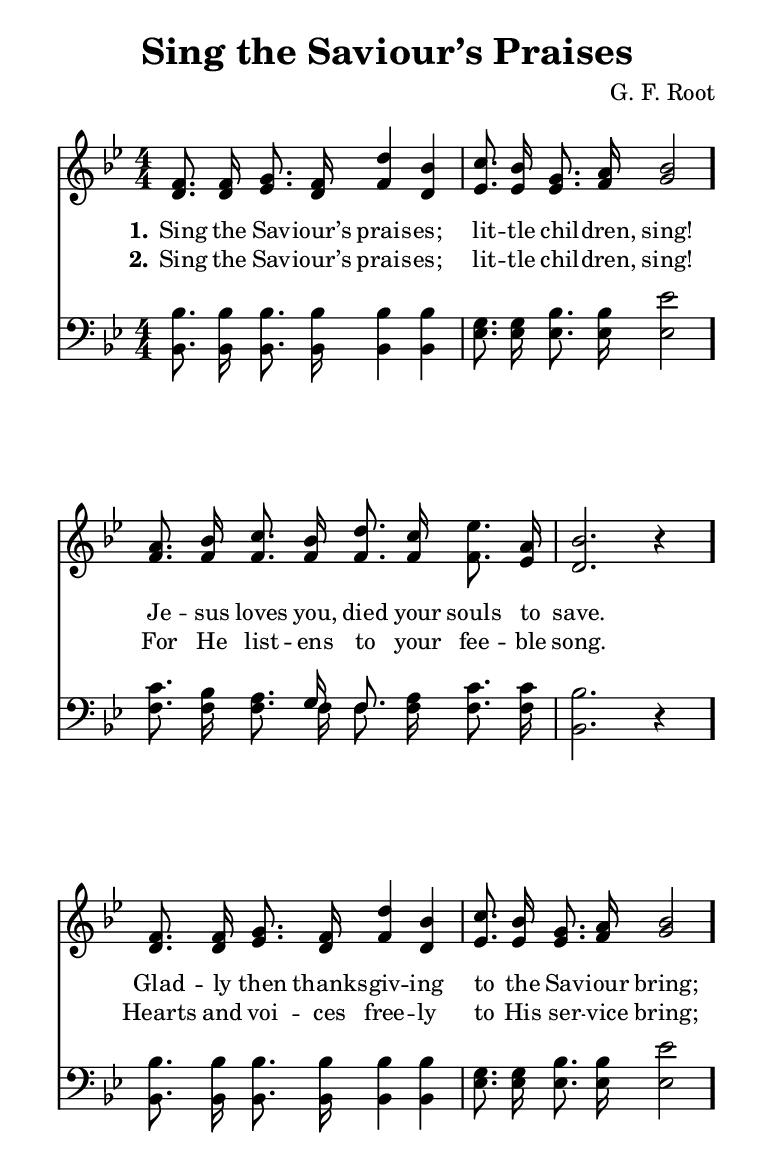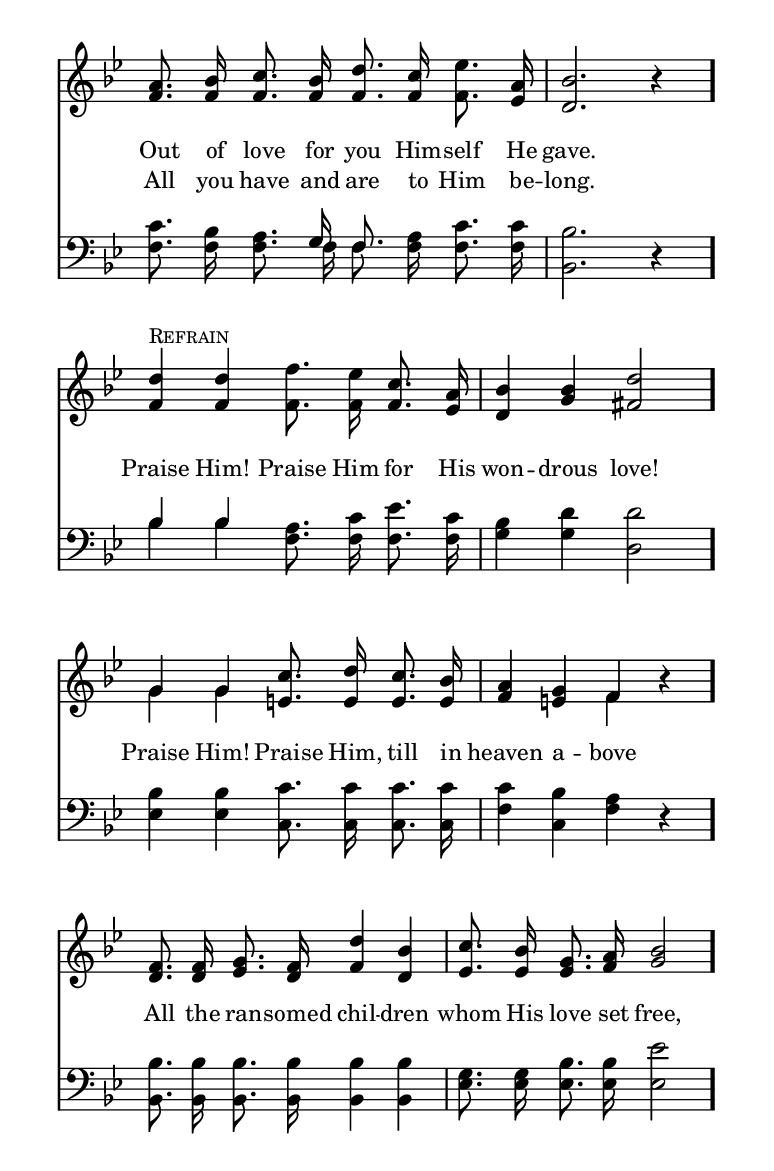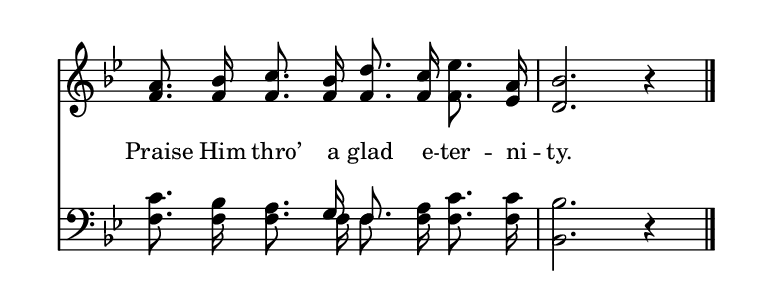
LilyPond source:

\include "common/global.ily"
\paper {
  \include "common/paper.ily"
  system-count = #(cond (is-eogsized 6) (#t #f))
}

\header{
  %children
  hymnnumber = "356"
  title = "Sing the Saviour’s Praises"
  tunename = "Ring the Bells of Heaven"
  meter = ""
  poet = ""
  composer = "G. F. Root"
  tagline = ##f
}

global = {
  \include "common/overrides.ily"
  \override Staff.TimeSignature.style = #'numbered
  \time 4/4
  \override Score.MetronomeMark.transparent = ##t % hide all fermata changes too
  \tempo 4=75
  \key bes \major
  \autoBeamOff
}

patternA = { c8. c16 c8. c16 c4 c | c8. c16 c8. c16 c2 }
patternB = { c8. c16 c8. c16 c8. c16 c8. c16 | c2. c4 }

patternC = { c4 c c8. c16 c8. c16 | c4 c c2 }

notesSoprano = {
\global
\relative c' {

  \changePitch \patternA { f f g f d' bes | c bes g a bes }
  \changePitch \patternB { a bes c bes | d c ees a, | bes r }
  \changePitch \patternA { f f g f d' bes | c bes g a bes }
  \changePitch \patternB { a bes c bes | d c ees a, | bes r } \eogbreak

  << s^\markup { \small \caps "Refrain" }
  { \changePitch \patternC { d d f ees c a | bes bes } d2 } >>
  \changePitch \patternC { g, g c d c bes | a g } f4 r4
  \changePitch \patternA { f f g f d' bes | c bes g a bes }
  \changePitch \patternB { a bes c bes | d c ees a, | bes r }

  \bar "|."

}
}

notesAlto = {
\global
\relative e' {

  \changePitch \patternA { d d ees d f d | ees ees ees f g }
  \changePitch \patternB { f f f f | f f f ees | d r }
  \changePitch \patternA { d d ees d f d | ees ees ees f g }
  \changePitch \patternB { f f f f | f f f ees | d r }

  \changePitch \patternC { f f f f f ees | d g } fis2
  \changePitch \patternC { g g e e e e | f e } f4 r4
  \changePitch \patternA { d d ees d f d | ees ees ees f g }
  \changePitch \patternB { f f f f | f f f ees | d r }

}
}

notesTenor = {
\global
\relative a {

  \changePitch \patternA { bes bes bes bes bes bes | g g bes bes ees }
  \changePitch \patternB { c bes a g | f a c c | bes r }
  \changePitch \patternA { bes bes bes bes bes bes | g g bes bes ees }
  \changePitch \patternB { c bes a g | f a c c | bes r }

  \changePitch \patternC { bes bes a c ees c | bes d } d2
  \changePitch \patternC { bes bes c c c c | c bes } a4 r4
  \changePitch \patternA { bes bes bes bes bes bes | g g bes bes ees }
  \changePitch \patternB { c bes a g | f a c c | bes }

}
}

notesBass = {
\global
\relative f, {

  \changePitch \patternA { bes bes bes bes bes bes | ees ees ees ees ees }
  \changePitch \patternB { f f f f f f f f | bes, r }
  \changePitch \patternA { bes bes bes bes bes bes | ees ees ees ees ees }
  \changePitch \patternB { f f f f f f f f | bes, r }

  \changePitch \patternC { bes' bes f f f f | g g } d2
  \changePitch \patternC { ees ees c c c c | f c } f4 r4
  \changePitch \patternA { bes, bes bes bes bes bes | ees ees ees ees ees }
  \changePitch \patternB { f f f f f f f f | bes, r }

}
}

Refrain = \lyricmode {

Praise Him! Praise Him for His won -- drous love! \bar "."
Praise Him! Praise Him, till in heaven a -- bove \bar "."
All the ran -- somed chil -- dren whom His love set free, \bar "."
Praise Him thro’ a glad e -- ter -- ni -- ty. \bar "."

}

wordsA = \lyricmode {
\set stanza = "1."

Sing the Sav -- iour’s prais -- es; lit -- tle chil -- dren, sing! \bar "."
Je -- sus loves you, died your souls to save. \bar "."
Glad -- ly then thanks -- giv -- ing to the Sav -- iour bring; \bar "."
Out of love for you Him -- self He gave. \bar "."

}

wordsB = \lyricmode {
\set stanza = "2."

Sing the Sav -- iour’s prais -- es; lit -- tle chil -- dren, sing!
For He list -- ens to your fee -- ble song.
Hearts and voi -- ces free -- ly to His ser -- vice bring;
All you have and are to Him be -- long.

\Refrain

}

\score {
  \context ChoirStaff <<
    \context Staff = upper <<
      \set Staff.autoBeaming = ##f
      \set ChoirStaff.systemStartDelimiter = #'SystemStartBar
      \set ChoirStaff.printPartCombineTexts = ##f
      \partcombine #'(2 . 9) \notesSoprano \notesAlto
      \context NullVoice = sopranos { \voiceOne << \notesSoprano >> }
      \context NullVoice = altos { \voiceTwo << \notesAlto >> }
      \context Lyrics = one   \lyricsto sopranos \wordsA
      \context Lyrics = two   \lyricsto sopranos \wordsB
    >>
    \context Staff = men <<
      \set Staff.autoBeaming = ##f
      \clef bass
      \set ChoirStaff.printPartCombineTexts = ##f
      \partcombine #'(2 . 9) \notesTenor \notesBass
      \context NullVoice = tenors { \voiceOne << \notesTenor >> }
      \context NullVoice = basses { \voiceTwo << \notesBass >> }
    >>
  >>
  \layout {
    \include "common/layout.ily"
  }
  \midi{
    \include "common/midi.ily"
  }
}

\version "2.19.49"  % necessary for upgrading to future LilyPond versions.

% vi:set et ts=2 sw=2 ai nocindent syntax=lilypond:
